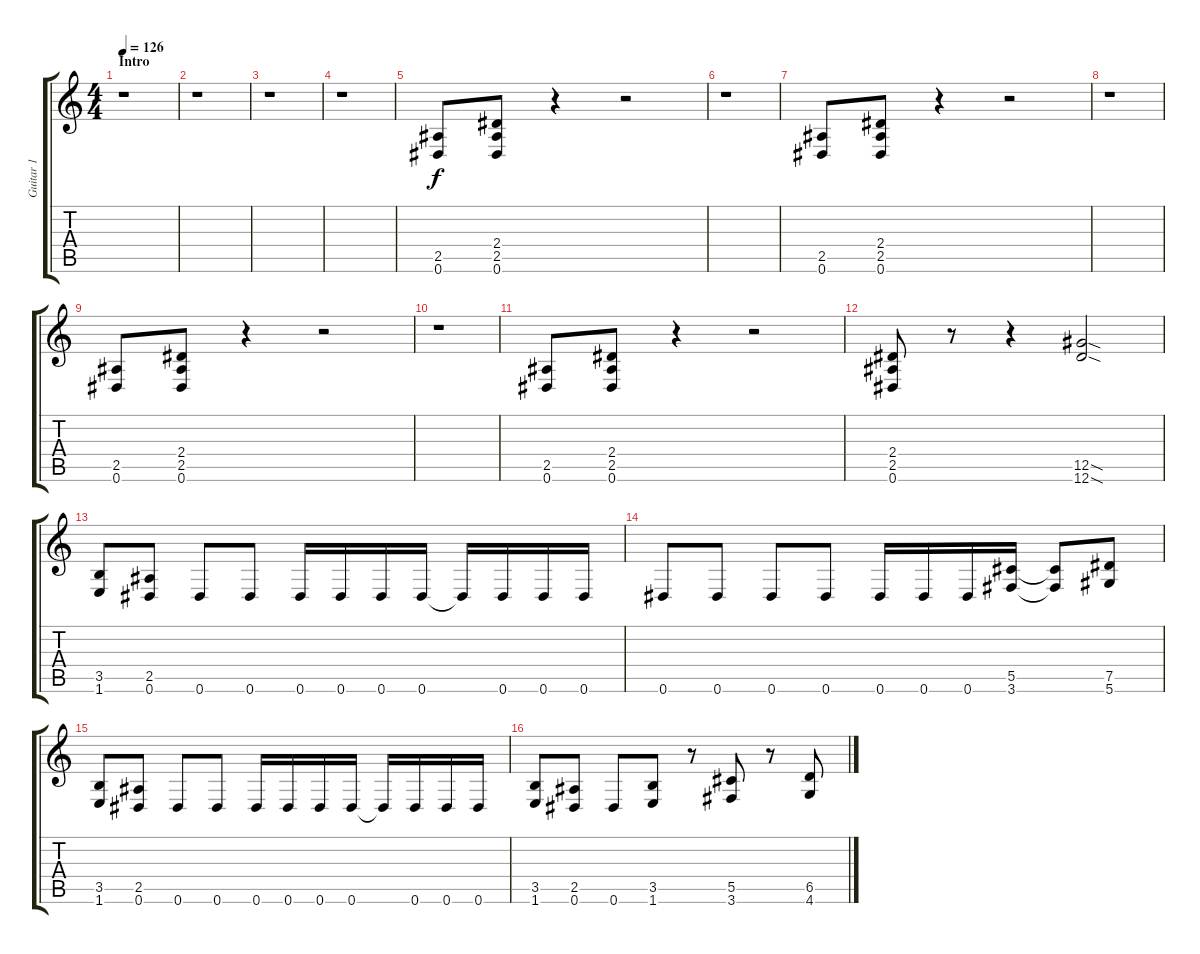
\track ("Guitar 1" "Guitar 1") {instrument distortionguitar}
\staff {score tabs}
\tuning (Eb4 Bb3 Gb3 Db3 Ab2 Eb2) {hide}
\ts (4 4)
\section ("" "Intro")
\tempo 126
\clef g2
\ks c
r.1{dy f instrument distortionguitar} |
r.1 |
r.1 |
r.1 |
(2.5 0.6).8 (2.4 2.5 0.6).8 r.4 r.2 |
r.1 |
(2.5 0.6).8 (2.4 2.5 0.6).8 r.4 r.2 |
r.1 |
(2.5 0.6).8 (2.4 2.5 0.6).8 r.4 r.2 |
r.1 |
(2.5 0.6).8 (2.4 2.5 0.6).8 r.4 r.2 |
(2.4 2.5 0.6).8 r.8 r.4 (12.5{sod} 12.6{sod}).2 |
(3.5 1.6).8 (2.5 0.6).8 0.6.8 0.6.8 0.6.16 0.6.16 0.6.16 0.6.16 0.6{t}.16 0.6.16 0.6.16 0.6.16 |
0.6.8 0.6.8 0.6.8 0.6.8 0.6.16 0.6.16 0.6.16 (5.5 3.6).16 (5.5{t} 3.6{t}).8 (7.5 5.6).8 |
(3.5 1.6).8 (2.5 0.6).8 0.6.8 0.6.8 0.6.16 0.6.16 0.6.16 0.6.16 0.6{t}.16 0.6.16 0.6.16 0.6.16 |
(3.5 1.6).8 (2.5 0.6).8 0.6.8 (3.5 1.6).8 r.8 (5.5 3.6).8 r.8 (6.5 4.6).8
